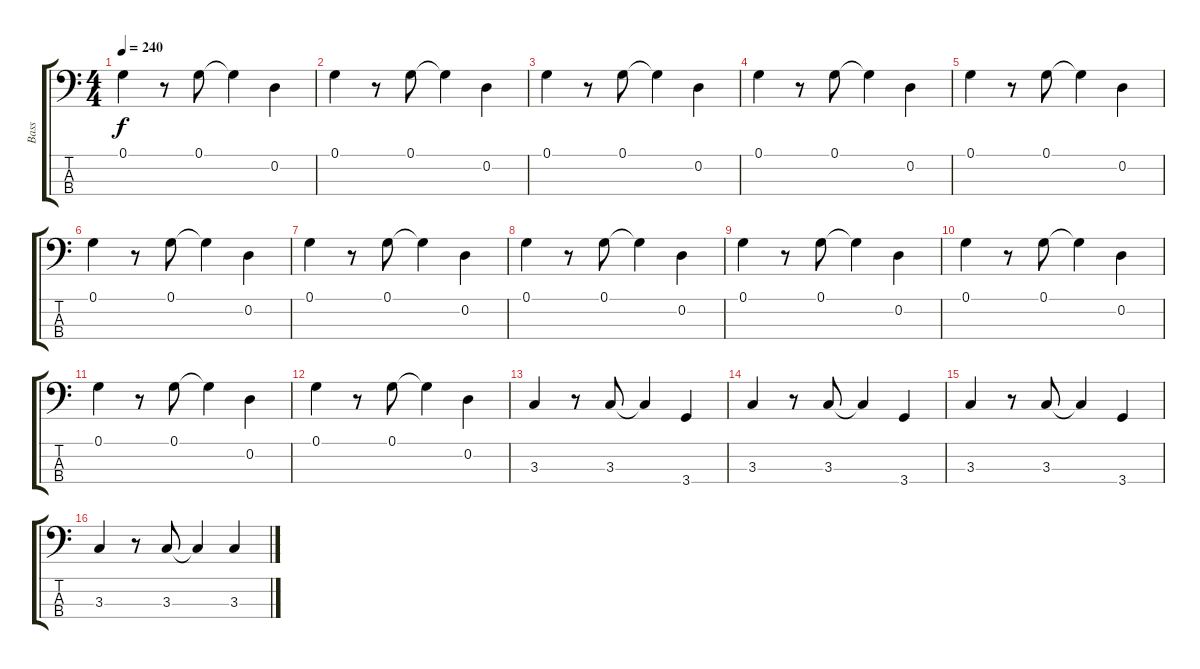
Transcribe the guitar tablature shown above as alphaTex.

\track ("Bass" "Bass") {instrument electricbassfinger}
\staff {score tabs}
\tuning (G2 D2 A1 E1) {hide}
\ts (4 4)
\tempo 240
\clef f4
\ks c
0.1.4{dy f instrument electricbassfinger} r.8 0.1.8 0.1{t}.4 0.2.4 |
0.1.4 r.8 0.1.8 0.1{t}.4 0.2.4 |
0.1.4 r.8 0.1.8 0.1{t}.4 0.2.4 |
0.1.4 r.8 0.1.8 0.1{t}.4 0.2.4 |
0.1.4 r.8 0.1.8 0.1{t}.4 0.2.4 |
0.1.4 r.8 0.1.8 0.1{t}.4 0.2.4 |
0.1.4 r.8 0.1.8 0.1{t}.4 0.2.4 |
0.1.4 r.8 0.1.8 0.1{t}.4 0.2.4 |
0.1.4 r.8 0.1.8 0.1{t}.4 0.2.4 |
0.1.4 r.8 0.1.8 0.1{t}.4 0.2.4 |
0.1.4 r.8 0.1.8 0.1{t}.4 0.2.4 |
0.1.4 r.8 0.1.8 0.1{t}.4 0.2.4 |
3.3.4 r.8 3.3.8 3.3{t}.4 3.4.4 |
3.3.4 r.8 3.3.8 3.3{t}.4 3.4.4 |
3.3.4 r.8 3.3.8 3.3{t}.4 3.4.4 |
3.3.4 r.8 3.3.8 3.3{t}.4 3.3.4
